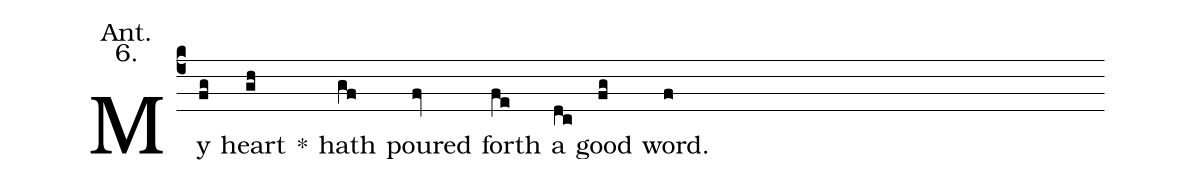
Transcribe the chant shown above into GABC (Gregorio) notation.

annotation: Ant.;
annotation: 6.;
%%
(c4) My(fg) heart(gh) <sp>*</sp>() hath(gf) poured(fv) forth(fe) a(dc) good(fg) word.(f)
